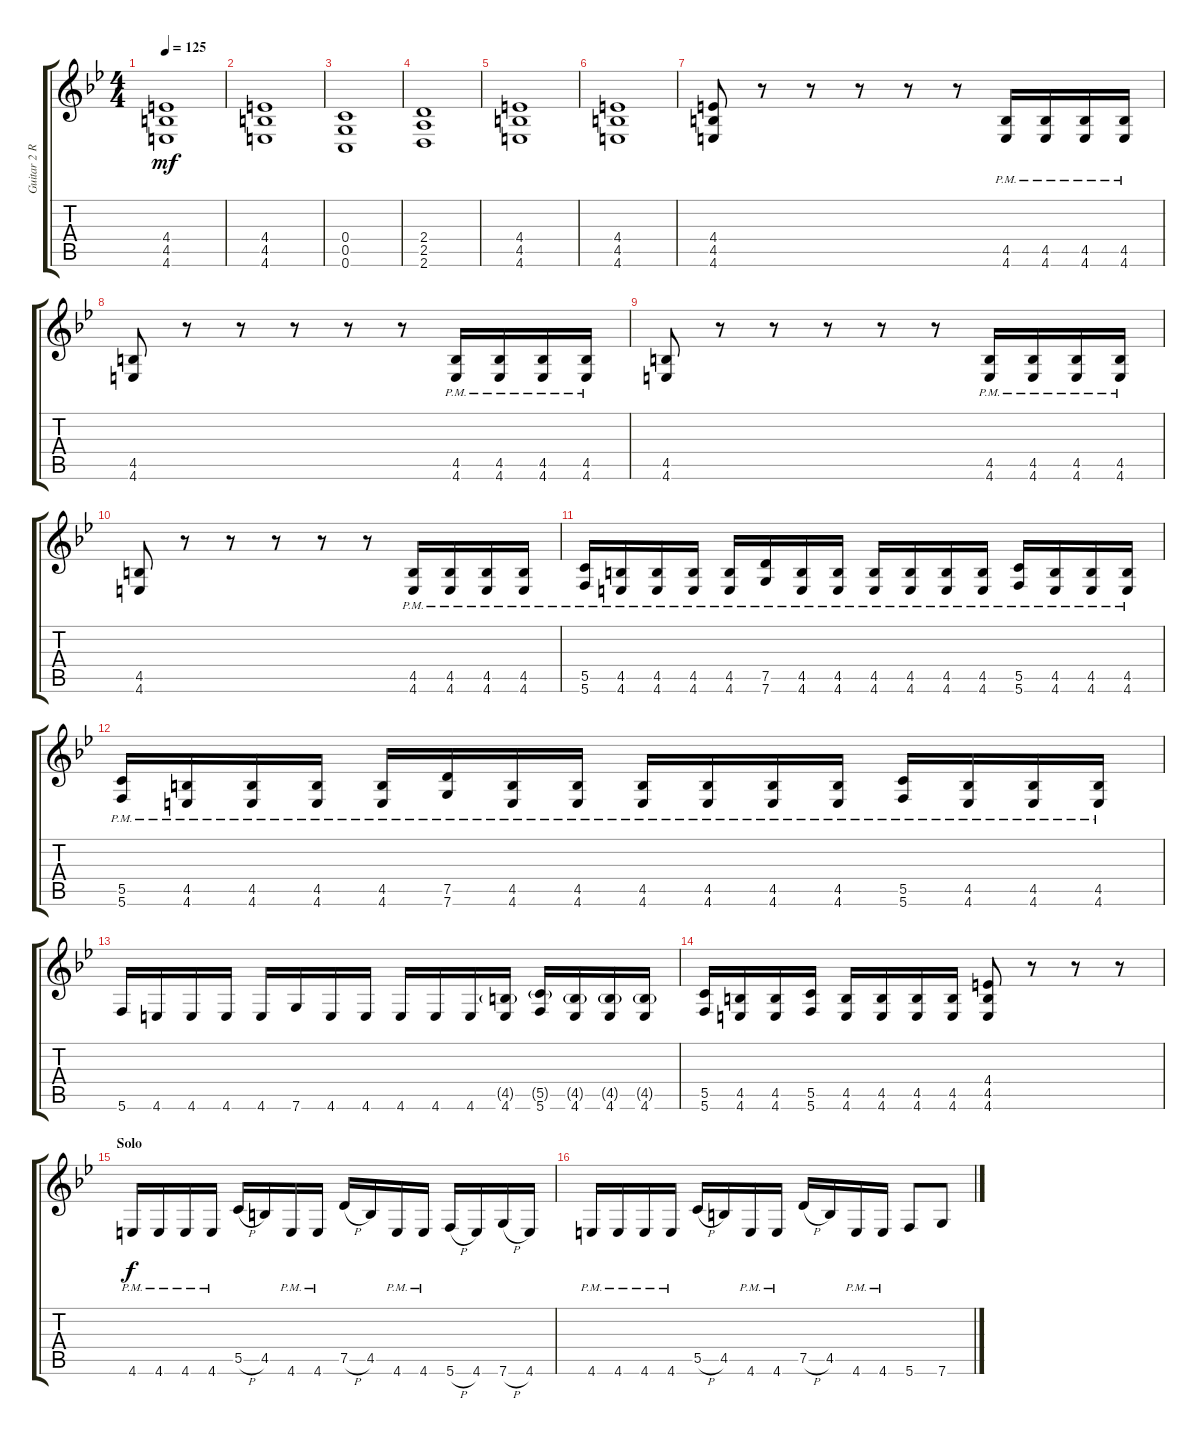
\track ("Guitar 2 Right" "Guitar 2 R") {instrument distortionguitar}
\staff {score tabs}
\tuning (D4 A3 F3 C3 G2 C2) {hide}
\ts (4 4)
\tempo 125
\clef g2
\ks bb
(4.4 4.5 4.6).1{dy mf} |
(4.4 4.5 4.6).1 |
(0.4 0.5 0.6).1 |
(2.4 2.5 2.6).1 |
(4.4 4.5 4.6).1 |
(4.4 4.5 4.6).1 |
(4.4 4.5 4.6).8 r.8 r.8 r.8 r.8 r.8 (4.5{pm} 4.6{pm}).16 (4.5{pm} 4.6{pm}).16 (4.5{pm} 4.6{pm}).16 (4.5{pm} 4.6{pm}).16 |
(4.5 4.6).8 r.8 r.8 r.8 r.8 r.8 (4.5{pm} 4.6{pm}).16 (4.5{pm} 4.6{pm}).16 (4.5{pm} 4.6{pm}).16 (4.5{pm} 4.6{pm}).16 |
(4.5 4.6).8 r.8 r.8 r.8 r.8 r.8 (4.5{pm} 4.6{pm}).16 (4.5{pm} 4.6{pm}).16 (4.5{pm} 4.6{pm}).16 (4.5{pm} 4.6{pm}).16 |
(4.5 4.6).8 r.8 r.8 r.8 r.8 r.8 (4.5{pm} 4.6{pm}).16 (4.5{pm} 4.6{pm}).16 (4.5{pm} 4.6{pm}).16 (4.5{pm} 4.6{pm}).16 |
(5.5{pm} 5.6{pm}).16 (4.5{pm} 4.6{pm}).16 (4.5{pm} 4.6{pm}).16 (4.5{pm} 4.6{pm}).16 (4.5{pm} 4.6{pm}).16 (7.5{pm} 7.6{pm}).16 (4.5{pm} 4.6{pm}).16 (4.5{pm} 4.6{pm}).16 (4.5{pm} 4.6{pm}).16 (4.5{pm} 4.6{pm}).16 (4.5{pm} 4.6{pm}).16 (4.5{pm} 4.6{pm}).16 (5.5{pm} 5.6{pm}).16 (4.5{pm} 4.6{pm}).16 (4.5{pm} 4.6{pm}).16 (4.5{pm} 4.6{pm}).16 |
(5.5{pm} 5.6{pm}).16 (4.5{pm} 4.6{pm}).16 (4.5{pm} 4.6{pm}).16 (4.5{pm} 4.6{pm}).16 (4.5{pm} 4.6{pm}).16 (7.5{pm} 7.6{pm}).16 (4.5{pm} 4.6{pm}).16 (4.5{pm} 4.6{pm}).16 (4.5{pm} 4.6{pm}).16 (4.5{pm} 4.6{pm}).16 (4.5{pm} 4.6{pm}).16 (4.5{pm} 4.6{pm}).16 (5.5{pm} 5.6{pm}).16 (4.5{pm} 4.6{pm}).16 (4.5{pm} 4.6{pm}).16 (4.5{pm} 4.6{pm}).16 |
5.6.16 4.6.16 4.6.16 4.6.16 4.6.16 7.6.16 4.6.16 4.6.16 4.6.16 4.6.16 4.6.16 (4.5{g} 4.6).16 (5.5{g} 5.6).16 (4.5{g} 4.6).16 (4.5{g} 4.6).16 (4.5{g} 4.6).16 |
(5.5 5.6).16 (4.5 4.6).16 (4.5 4.6).16 (5.5 5.6).16 (4.5 4.6).16 (4.5 4.6).16 (4.5 4.6).16 (4.5 4.6).16 (4.4 4.5 4.6).8 r.8 r.8 r.8 |
\section ("" "Solo")
4.6{pm}.16{dy f} 4.6{pm}.16 4.6{pm}.16 4.6{pm}.16 5.5{h}.16 4.5.16 4.6{pm}.16 4.6{pm}.16 7.5{h}.16 4.5.16 4.6{pm}.16 4.6{pm}.16 5.6{h}.16 4.6.16 7.6{h}.16 4.6.16 |
4.6{pm}.16 4.6{pm}.16 4.6{pm}.16 4.6{pm}.16 5.5{h}.16 4.5.16 4.6{pm}.16 4.6{pm}.16 7.5{h}.16 4.5.16 4.6{pm}.16 4.6{pm}.16 5.6.8 7.6.8
